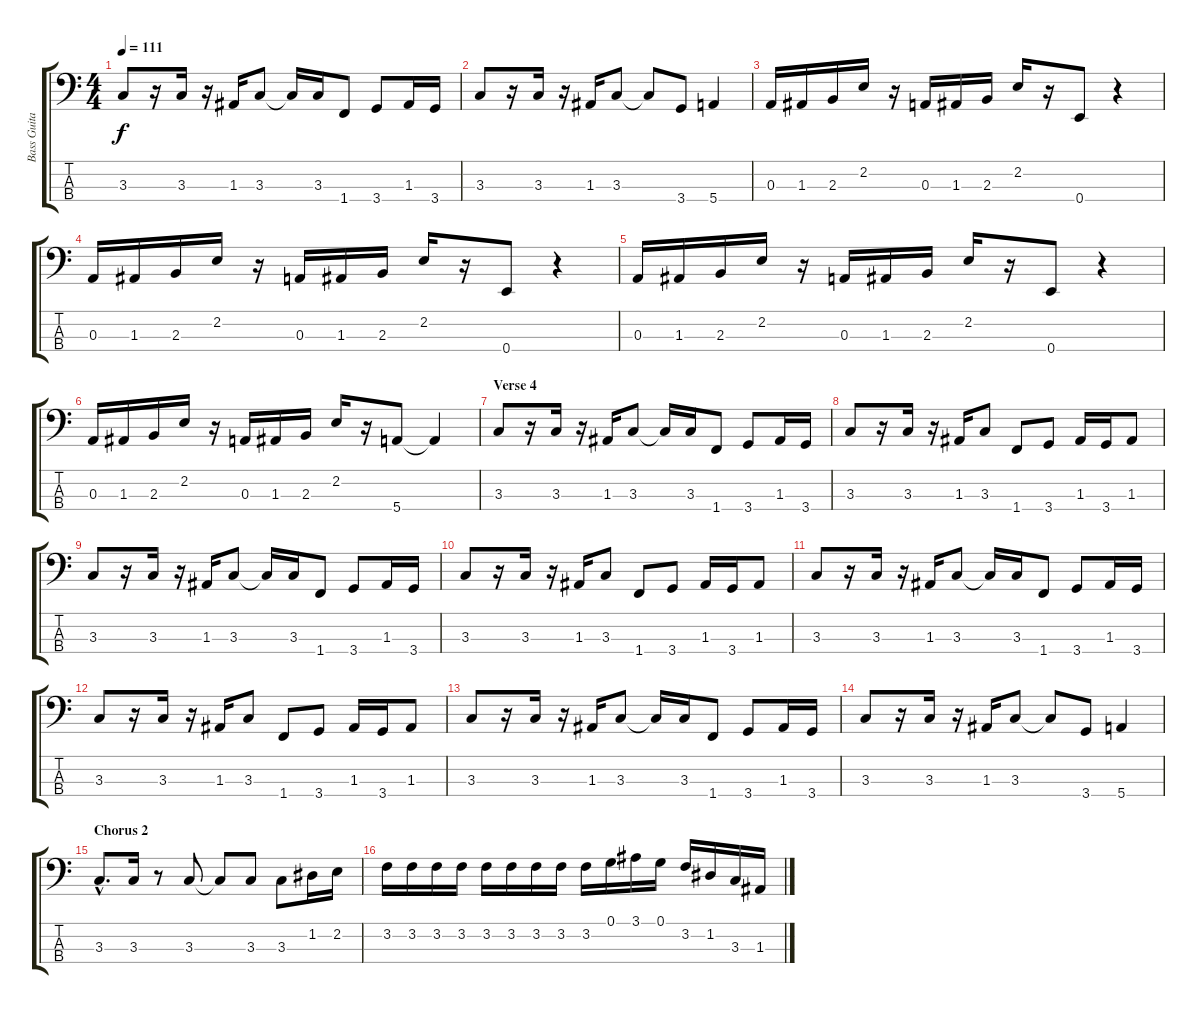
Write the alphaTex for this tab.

\track ("Bass Guitar" "Bass Guita") {instrument electricbassfinger}
\staff {score tabs}
\tuning (G2 D2 A1 E1) {hide}
\ts (4 4)
\tempo 111
\clef f4
\ks c
3.3.8{dy f} r.16 3.3.16 r.16 1.3.16 3.3.8 3.3{t}.16 3.3.16 1.4.8 3.4.8 1.3.16 3.4.16 |
3.3.8 r.16 3.3.16 r.16 1.3.16 3.3.8 3.3{t}.8 3.4.8 5.4.4 |
0.3.16 1.3.16 2.3.16 2.2.16 r.16 0.3.16 1.3.16 2.3.16 2.2.16 r.16 0.4.8 r.4 |
0.3.16 1.3.16 2.3.16 2.2.16 r.16 0.3.16 1.3.16 2.3.16 2.2.16 r.16 0.4.8 r.4 |
0.3.16 1.3.16 2.3.16 2.2.16 r.16 0.3.16 1.3.16 2.3.16 2.2.16 r.16 0.4.8 r.4 |
0.3.16 1.3.16 2.3.16 2.2.16 r.16 0.3.16 1.3.16 2.3.16 2.2.16 r.16 5.4.8 5.4{t}.4 |
\section ("" "Verse 4")
3.3.8 r.16 3.3.16 r.16 1.3.16 3.3.8 3.3{t}.16 3.3.16 1.4.8 3.4.8 1.3.16 3.4.16 |
3.3.8 r.16 3.3.16 r.16 1.3.16 3.3.8 1.4.8 3.4.8 1.3.16 3.4.16 1.3.8 |
3.3.8 r.16 3.3.16 r.16 1.3.16 3.3.8 3.3{t}.16 3.3.16 1.4.8 3.4.8 1.3.16 3.4.16 |
3.3.8 r.16 3.3.16 r.16 1.3.16 3.3.8 1.4.8 3.4.8 1.3.16 3.4.16 1.3.8 |
3.3.8 r.16 3.3.16 r.16 1.3.16 3.3.8 3.3{t}.16 3.3.16 1.4.8 3.4.8 1.3.16 3.4.16 |
3.3.8 r.16 3.3.16 r.16 1.3.16 3.3.8 1.4.8 3.4.8 1.3.16 3.4.16 1.3.8 |
3.3.8 r.16 3.3.16 r.16 1.3.16 3.3.8 3.3{t}.16 3.3.16 1.4.8 3.4.8 1.3.16 3.4.16 |
3.3.8 r.16 3.3.16 r.16 1.3.16 3.3.8 3.3{t}.8 3.4.8 5.4.4 |
\section ("" "Chorus 2")
3.3{hac}.8{d} 3.3.16 r.8 3.3.8 3.3{t}.8 3.3.8 3.3.8 1.2.16 2.2.16 |
3.2.16 3.2.16 3.2.16 3.2.16 3.2.16 3.2.16 3.2.16 3.2.16 3.2.16 0.1.16 3.1.16 0.1.16 3.2.16 1.2.16 3.3.16 1.3.16
